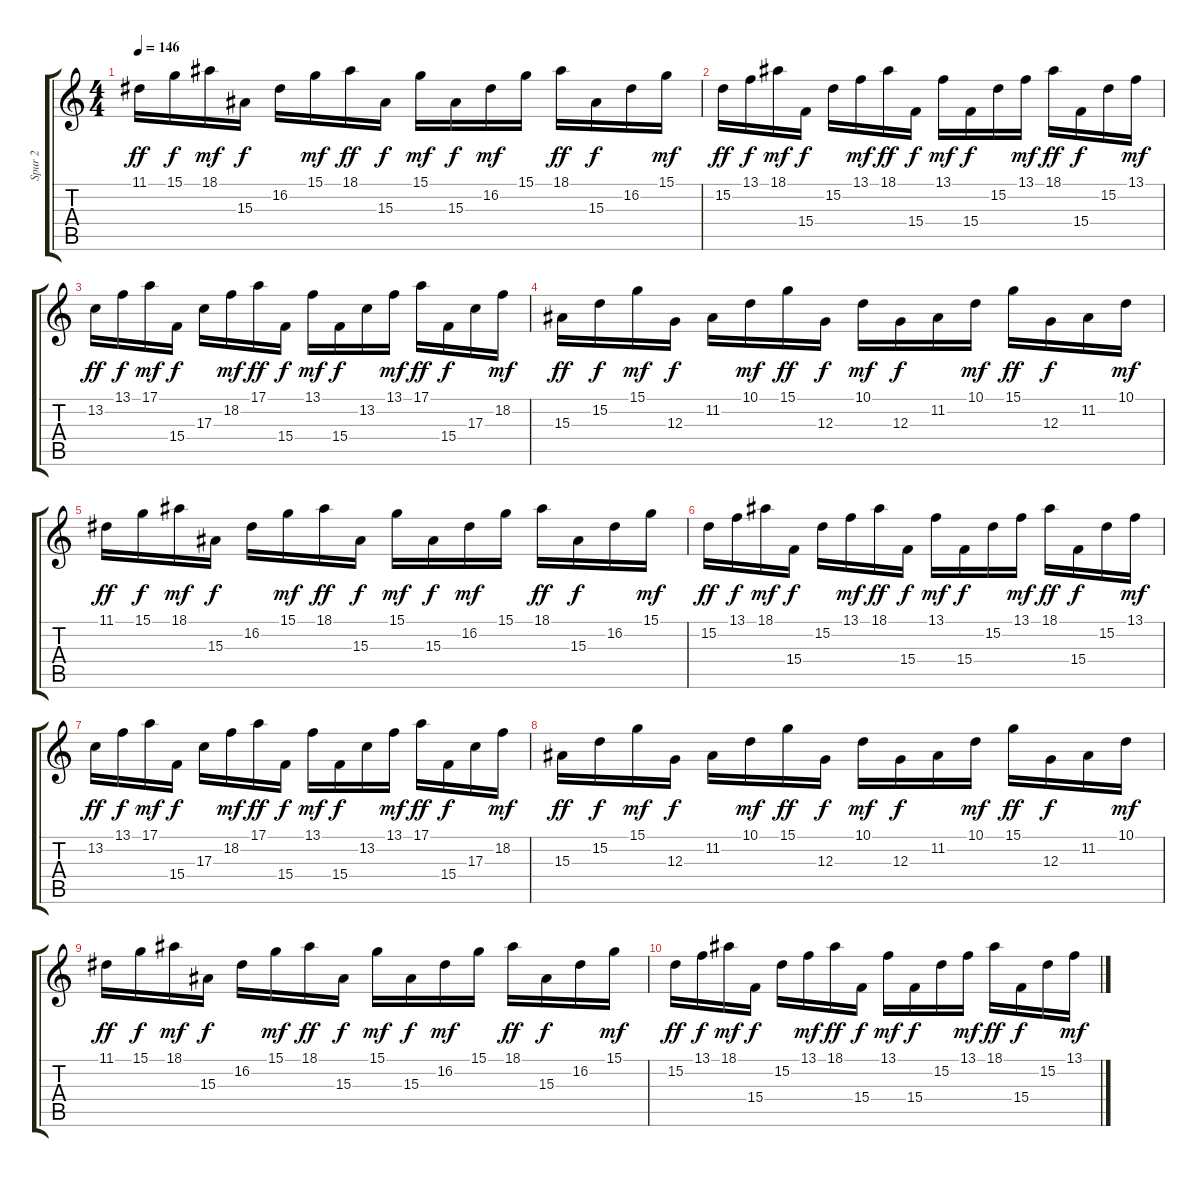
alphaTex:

\track ("Spur 2" "Spur 2") {instrument lead2sawtooth}
\staff {score tabs}
\tuning (E4 B3 G3 D3 A2 E2) {hide}
\ts (4 4)
\tempo 146
\clef g2
\ks c
11.1.16{dy ff balance 0} 15.1.16{dy f balance 1} 18.1.16{dy mf balance 2} 15.3.16{dy f balance 3} 16.2.16{balance 4} 15.1.16{dy mf balance 5} 18.1.16{dy ff balance 6} 15.3.16{dy f balance 7} 15.1.16{dy mf balance 8} 15.3.16{dy f balance 9} 16.2.16{dy mf balance 10} 15.1.16{balance 11} 18.1.16{dy ff balance 12} 15.3.16{dy f balance 13} 16.2.16{balance 14} 15.1.16{dy mf balance 14} |
15.2.16{dy ff balance 16} 13.1.16{dy f balance 16} 18.1.16{dy mf balance 14} 15.4.16{dy f balance 14} 15.2.16{balance 12} 13.1.16{dy mf balance 11} 18.1.16{dy ff balance 10} 15.4.16{dy f balance 9} 13.1.16{dy mf balance 8} 15.4.16{dy f balance 7} 15.2.16{balance 6} 13.1.16{dy mf balance 5} 18.1.16{dy ff balance 4} 15.4.16{dy f balance 3} 15.2.16{balance 2} 13.1.16{dy mf balance 1} |
13.2.16{dy ff balance 0} 13.1.16{dy f balance 1} 17.1.16{dy mf balance 2} 15.4.16{dy f balance 3} 17.3.16{balance 4} 18.2.16{dy mf balance 5} 17.1.16{dy ff balance 6} 15.4.16{dy f balance 7} 13.1.16{dy mf balance 8} 15.4.16{dy f balance 9} 13.2.16{balance 10} 13.1.16{dy mf balance 11} 17.1.16{dy ff balance 12} 15.4.16{dy f balance 13} 17.3.16{balance 14} 18.2.16{dy mf balance 15} |
15.3.16{dy ff balance 16} 15.2.16{dy f balance 15} 15.1.16{dy mf balance 14} 12.3.16{dy f balance 13} 11.2.16{balance 12} 10.1.16{dy mf balance 11} 15.1.16{dy ff balance 10} 12.3.16{dy f balance 9} 10.1.16{dy mf balance 8} 12.3.16{dy f balance 7} 11.2.16{balance 6} 10.1.16{dy mf balance 5} 15.1.16{dy ff balance 4} 12.3.16{dy f balance 3} 11.2.16{balance 2} 10.1.16{dy mf balance 1} |
11.1.16{dy ff balance 0} 15.1.16{dy f balance 1} 18.1.16{dy mf balance 2} 15.3.16{dy f balance 3} 16.2.16{balance 4} 15.1.16{dy mf balance 5} 18.1.16{dy ff balance 6} 15.3.16{dy f balance 7} 15.1.16{dy mf balance 8} 15.3.16{dy f balance 9} 16.2.16{dy mf balance 10} 15.1.16{balance 11} 18.1.16{dy ff balance 12} 15.3.16{dy f balance 13} 16.2.16{balance 14} 15.1.16{dy mf balance 14} |
15.2.16{dy ff balance 16} 13.1.16{dy f balance 15} 18.1.16{dy mf balance 14} 15.4.16{dy f balance 13} 15.2.16{balance 12} 13.1.16{dy mf balance 11} 18.1.16{dy ff balance 10} 15.4.16{dy f balance 9} 13.1.16{dy mf balance 8} 15.4.16{dy f balance 7} 15.2.16{balance 6} 13.1.16{dy mf balance 5} 18.1.16{dy ff balance 4} 15.4.16{dy f balance 3} 15.2.16{balance 2} 13.1.16{dy mf balance 1} |
13.2.16{dy ff balance 0} 13.1.16{dy f balance 1} 17.1.16{dy mf balance 2} 15.4.16{dy f balance 3} 17.3.16{balance 4} 18.2.16{dy mf balance 5} 17.1.16{dy ff balance 6} 15.4.16{dy f balance 7} 13.1.16{dy mf balance 8} 15.4.16{dy f balance 9} 13.2.16{balance 10} 13.1.16{dy mf balance 11} 17.1.16{dy ff balance 12} 15.4.16{dy f balance 13} 17.3.16{balance 14} 18.2.16{dy mf balance 15} |
15.3.16{dy ff balance 16} 15.2.16{dy f balance 15} 15.1.16{dy mf balance 14} 12.3.16{dy f balance 13} 11.2.16{balance 12} 10.1.16{dy mf balance 11} 15.1.16{dy ff balance 10} 12.3.16{dy f balance 9} 10.1.16{dy mf balance 8} 12.3.16{dy f balance 7} 11.2.16{balance 6} 10.1.16{dy mf balance 5} 15.1.16{dy ff balance 4} 12.3.16{dy f balance 3} 11.2.16{balance 2} 10.1.16{dy mf balance 1} |
11.1.16{dy ff balance 0} 15.1.16{dy f balance 1} 18.1.16{dy mf balance 2} 15.3.16{dy f balance 3} 16.2.16{balance 4} 15.1.16{dy mf balance 5} 18.1.16{dy ff balance 6} 15.3.16{dy f balance 7} 15.1.16{dy mf balance 8} 15.3.16{dy f balance 9} 16.2.16{dy mf balance 10} 15.1.16{balance 11} 18.1.16{dy ff balance 12} 15.3.16{dy f balance 13} 16.2.16{balance 14} 15.1.16{dy mf balance 15} |
15.2.16{dy ff balance 16} 13.1.16{dy f balance 15} 18.1.16{dy mf balance 14} 15.4.16{dy f balance 13} 15.2.16{balance 12} 13.1.16{dy mf balance 11} 18.1.16{dy ff balance 10} 15.4.16{dy f balance 9} 13.1.16{dy mf balance 8} 15.4.16{dy f balance 7} 15.2.16{balance 6} 13.1.16{dy mf balance 5} 18.1.16{dy ff balance 4} 15.4.16{dy f balance 3} 15.2.16{balance 2} 13.1.16{dy mf balance 1}
